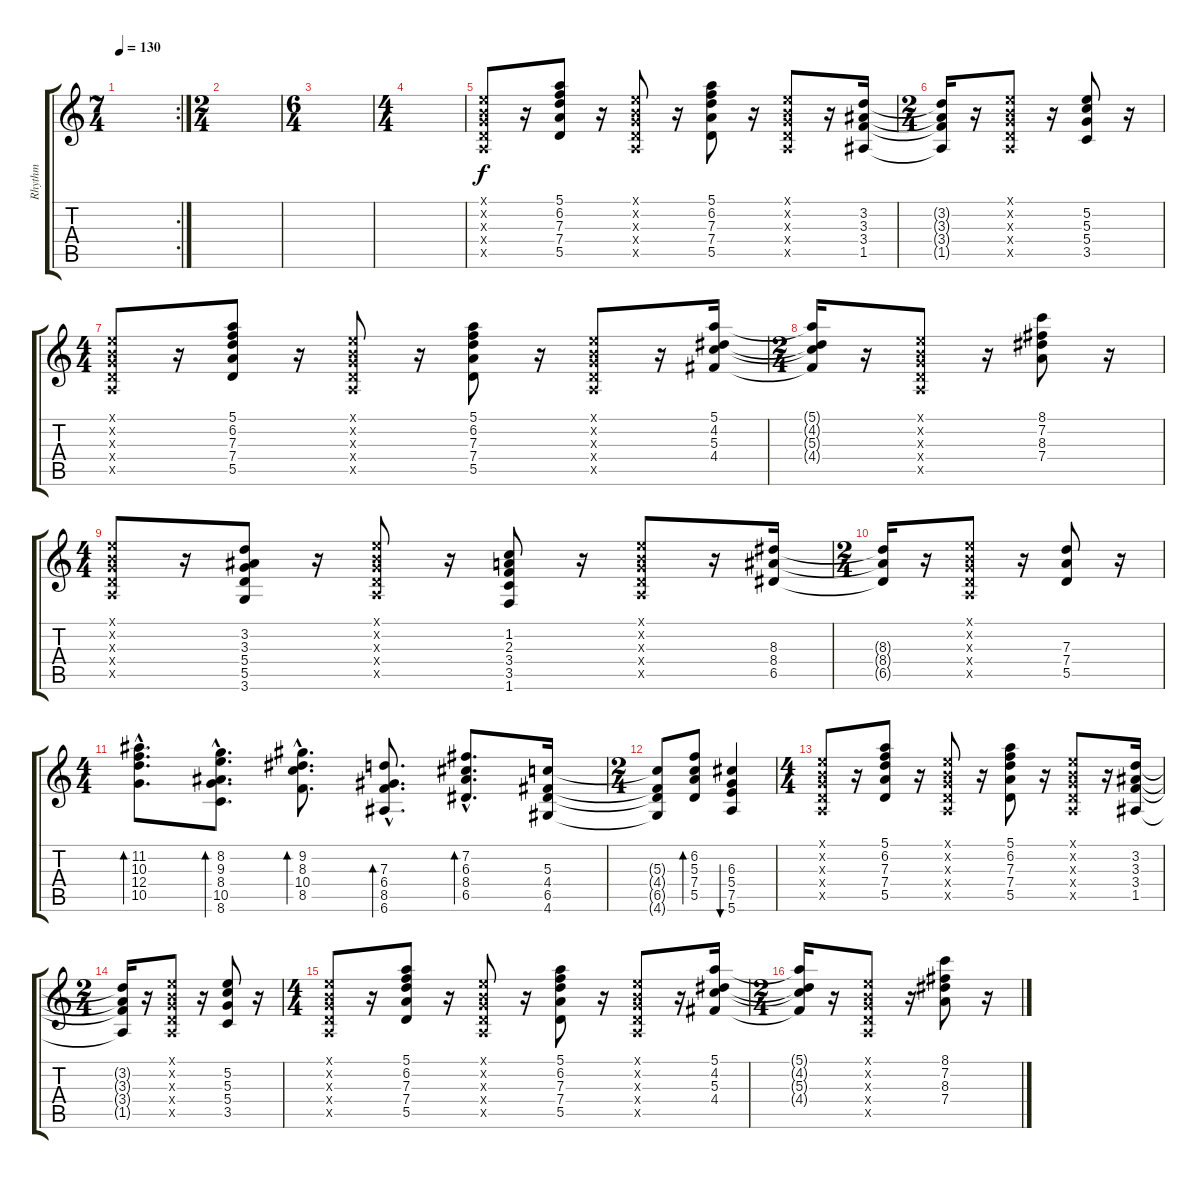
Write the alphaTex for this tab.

\track ("Rhythm" "Rhythm") {instrument electricguitarjazz}
\staff {score tabs}
\tuning (E4 B3 G3 D3 A2 E2) {hide}
\rc 2
\ts (7 4)
\tempo 130
\clef g2
\ks c
|
\ts (2 4)
|
\ts (6 4)
|
\ts (4 4)
|
(0.1{x} 0.2{x} 0.3{x} 0.4{x} 0.5{x}).8 r.16 (5.1 6.2 7.3 7.4 5.5).8 r.16 (0.1{x} 0.2{x} 0.3{x} 0.4{x} 0.5{x}).8 r.16 (5.1 6.2 7.3 7.4 5.5).8 r.16 (0.1{x} 0.2{x} 0.3{x} 0.4{x} 0.5{x}).8 r.16 (3.2 3.3 3.4 1.5).16 |
\ts (2 4)
(3.2{t} 3.3{t} 3.4{t} 1.5{t}).16 r.16 (0.1{x} 0.2{x} 0.3{x} 0.4{x} 0.5{x}).8 r.16 (5.2 5.3 5.4 3.5).8 r.16 |
\ts (4 4)
(0.1{x} 0.2{x} 0.3{x} 0.4{x} 0.5{x}).8 r.16 (5.1 6.2 7.3 7.4 5.5).8 r.16 (0.1{x} 0.2{x} 0.3{x} 0.4{x} 0.5{x}).8 r.16 (5.1 6.2 7.3 7.4 5.5).8 r.16 (0.1{x} 0.2{x} 0.3{x} 0.4{x} 0.5{x}).8 r.16 (5.1 4.2 5.3 4.4).16 |
\ts (2 4)
(5.1{t} 4.2{t} 5.3{t} 4.4{t}).16 r.16 (0.1{x} 0.2{x} 0.3{x} 0.4{x} 0.5{x}).8 r.16 (8.1 7.2 8.3 7.4).8 r.16 |
\ts (4 4)
(0.1{x} 0.2{x} 0.3{x} 0.4{x} 0.5{x}).8 r.16 (3.2 3.3 5.4 5.5 3.6).8 r.16 (0.1{x} 0.2{x} 0.3{x} 0.4{x} 0.5{x}).8 r.16 (1.2 2.3 3.4 3.5 1.6).8 r.16 (0.1{x} 0.2{x} 0.3{x} 0.4{x} 0.5{x}).8 r.16 (8.3 8.4 6.5).16 |
\ts (2 4)
(8.3{t} 8.4{t} 6.5{t}).16 r.16 (0.1{x} 0.2{x} 0.3{x} 0.4{x} 0.5{x}).8 r.16 (7.3 7.4 5.5).8 r.16 |
\ts (4 4)
(11.2{hac} 10.3{hac} 12.4{hac} 10.5{hac}).8{d bd 60} (8.2{hac} 9.3{hac} 8.4{hac} 10.5{hac} 8.6{hac}).8{d bd 60} (9.2{hac} 8.3{hac} 10.4{hac} 8.5{hac}).8{d bd 60} (7.3{hac} 6.4{hac} 8.5{hac} 6.6{hac}).8{d bd 60} (7.2{hac} 6.3{hac} 8.4{hac} 6.5{hac}).8{d bd 60} (5.3 4.4 6.5 4.6).16 |
\ts (2 4)
(5.3{t} 4.4{t} 6.5{t} 4.6{t}).8 (6.2 5.3 7.4 5.5).8{bd 60} (6.3 5.4 7.5 5.6).4{bu 60} |
\ts (4 4)
(0.1{x} 0.2{x} 0.3{x} 0.4{x} 0.5{x}).8 r.16 (5.1 6.2 7.3 7.4 5.5).8 r.16 (0.1{x} 0.2{x} 0.3{x} 0.4{x} 0.5{x}).8 r.16 (5.1 6.2 7.3 7.4 5.5).8 r.16 (0.1{x} 0.2{x} 0.3{x} 0.4{x} 0.5{x}).8 r.16 (3.2 3.3 3.4 1.5).16 |
\ts (2 4)
(3.2{t} 3.3{t} 3.4{t} 1.5{t}).16 r.16 (0.1{x} 0.2{x} 0.3{x} 0.4{x} 0.5{x}).8 r.16 (5.2 5.3 5.4 3.5).8 r.16 |
\ts (4 4)
(0.1{x} 0.2{x} 0.3{x} 0.4{x} 0.5{x}).8 r.16 (5.1 6.2 7.3 7.4 5.5).8 r.16 (0.1{x} 0.2{x} 0.3{x} 0.4{x} 0.5{x}).8 r.16 (5.1 6.2 7.3 7.4 5.5).8 r.16 (0.1{x} 0.2{x} 0.3{x} 0.4{x} 0.5{x}).8 r.16 (5.1 4.2 5.3 4.4).16 |
\ts (2 4)
(5.1{t} 4.2{t} 5.3{t} 4.4{t}).16 r.16 (0.1{x} 0.2{x} 0.3{x} 0.4{x} 0.5{x}).8 r.16 (8.1 7.2 8.3 7.4).8 r.16
